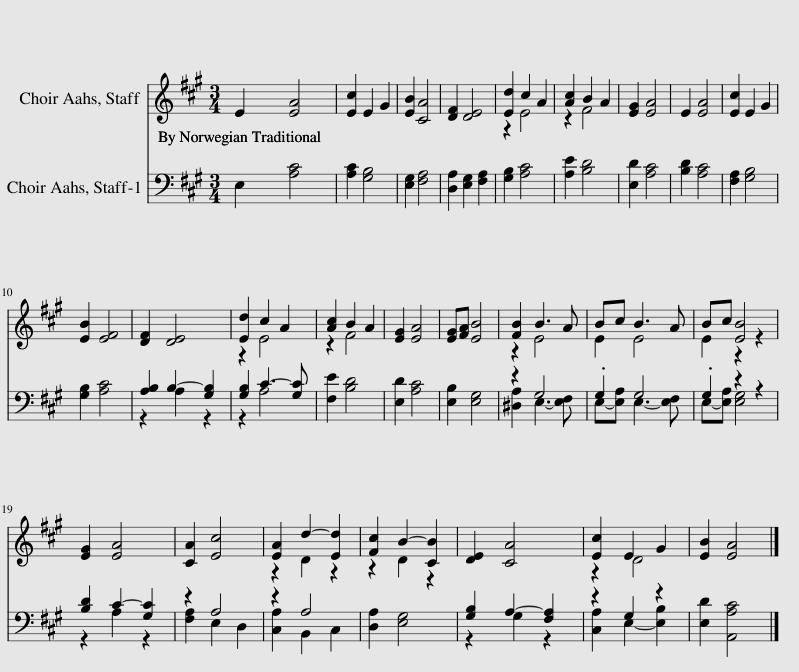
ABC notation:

X:1
%%score ( 1 2 ) ( 3 4 )
L:1/8
M:3/4
I:linebreak $
K:A
V:1 treble
V:2 treble
V:3 bass
V:4 bass
V:1
 E2 [EA]4 | [Ec]2 E2 G2 | [EB]2 [CA]4 | [DF]2 [DE]4 | [Ed]2 c2 A2 | %5
 [Ac]2 B2 A2 | [EG]2 [EA]4 | E2 [EA]4 | [Ec]2 E2 G2 |$ [EB]2 [EF]4 | %10
 [DF]2 [DE]4 | [Ed]2 c2 A2 | [Ac]2 B2 A2 | [EG]2 [EA]4 | [EG][FA] [EB]4 | %15
 [FB]2 B3 A | Bc B3 A | Bc [EB]4 |$ [EG]2 [EA]4 | [CA]2 [Ec]4 | %20
 [EA]2 d2- [Ed]2 | [Fc]2 B2- [CB]2 | [DE]2 [CA]4 | [Ec]2 E2 G2 | [EB]2 [EA]4 |] %25
V:2
 x6 | x6 | x6 | x6 | z2 E4 | %5
 z2 F4 | x6 | x6 | x6 |$ x6 | %10
 x6 | z2 E4 | z2 F4 | x6 | x6 | %15
 z2 E4 | E2 E4 | E2 z2 z2 |$ x6 | x6 | %20
 z2 D2 z2 | z2 D2 z2 | x6 | z2 D4 | x6 |] %25
V:3
 E,2 [A,C]4 | [A,C]2 [G,B,]4 | [E,G,]2 [F,A,]4 | [D,A,]2 [E,G,]2 [F,A,]2 | [G,B,]2 [A,C]4 | %5
 [A,E]2 [B,D]4 | [E,D]2 [A,C]4 | [B,D]2 [A,C]4 | [F,A,]2 [G,B,]4 |$ [G,B,]2 [A,C]4 | %10
 [A,B,]2 B,2- [G,B,]2 | [G,B,]2 C3- [G,C] | [F,E]2 [B,D]4 | [E,D]2 [A,C]4 | [E,B,]2 [E,G,]4 | %15
 z2 G,4 | .G,2 G,4 | .G,2 z2 z2 |$ [B,D]2 C2- [G,C]2 | z2 A,4 | %20
 z2 A,4 | [D,A,]2 [E,G,]4 | [G,B,]2 A,2- [F,A,]2 | z2 G,2 z2 | [E,D]2 [A,,A,C]4 |] %25
V:4
 x6 | x6 | x6 | x6 | x6 | %5
 x6 | x6 | x6 | x6 |$ x6 | %10
 z2 A,2 z2 | z2 A,4 | x6 | x6 | x6 | %15
 [^D,A,]2 E,3- [E,F,] | E,-[E,A,] E,3- [E,F,] | E,-[E,A,] [E,G,]4 |$ z2 A,2 z2 | [F,A,]2 E,2 D,2 | %20
 [C,A,]2 B,,2 C,2 | x6 | z2 G,2 z2 | [C,A,]2 E,2- [E,B,]2 | x6 |] %25
